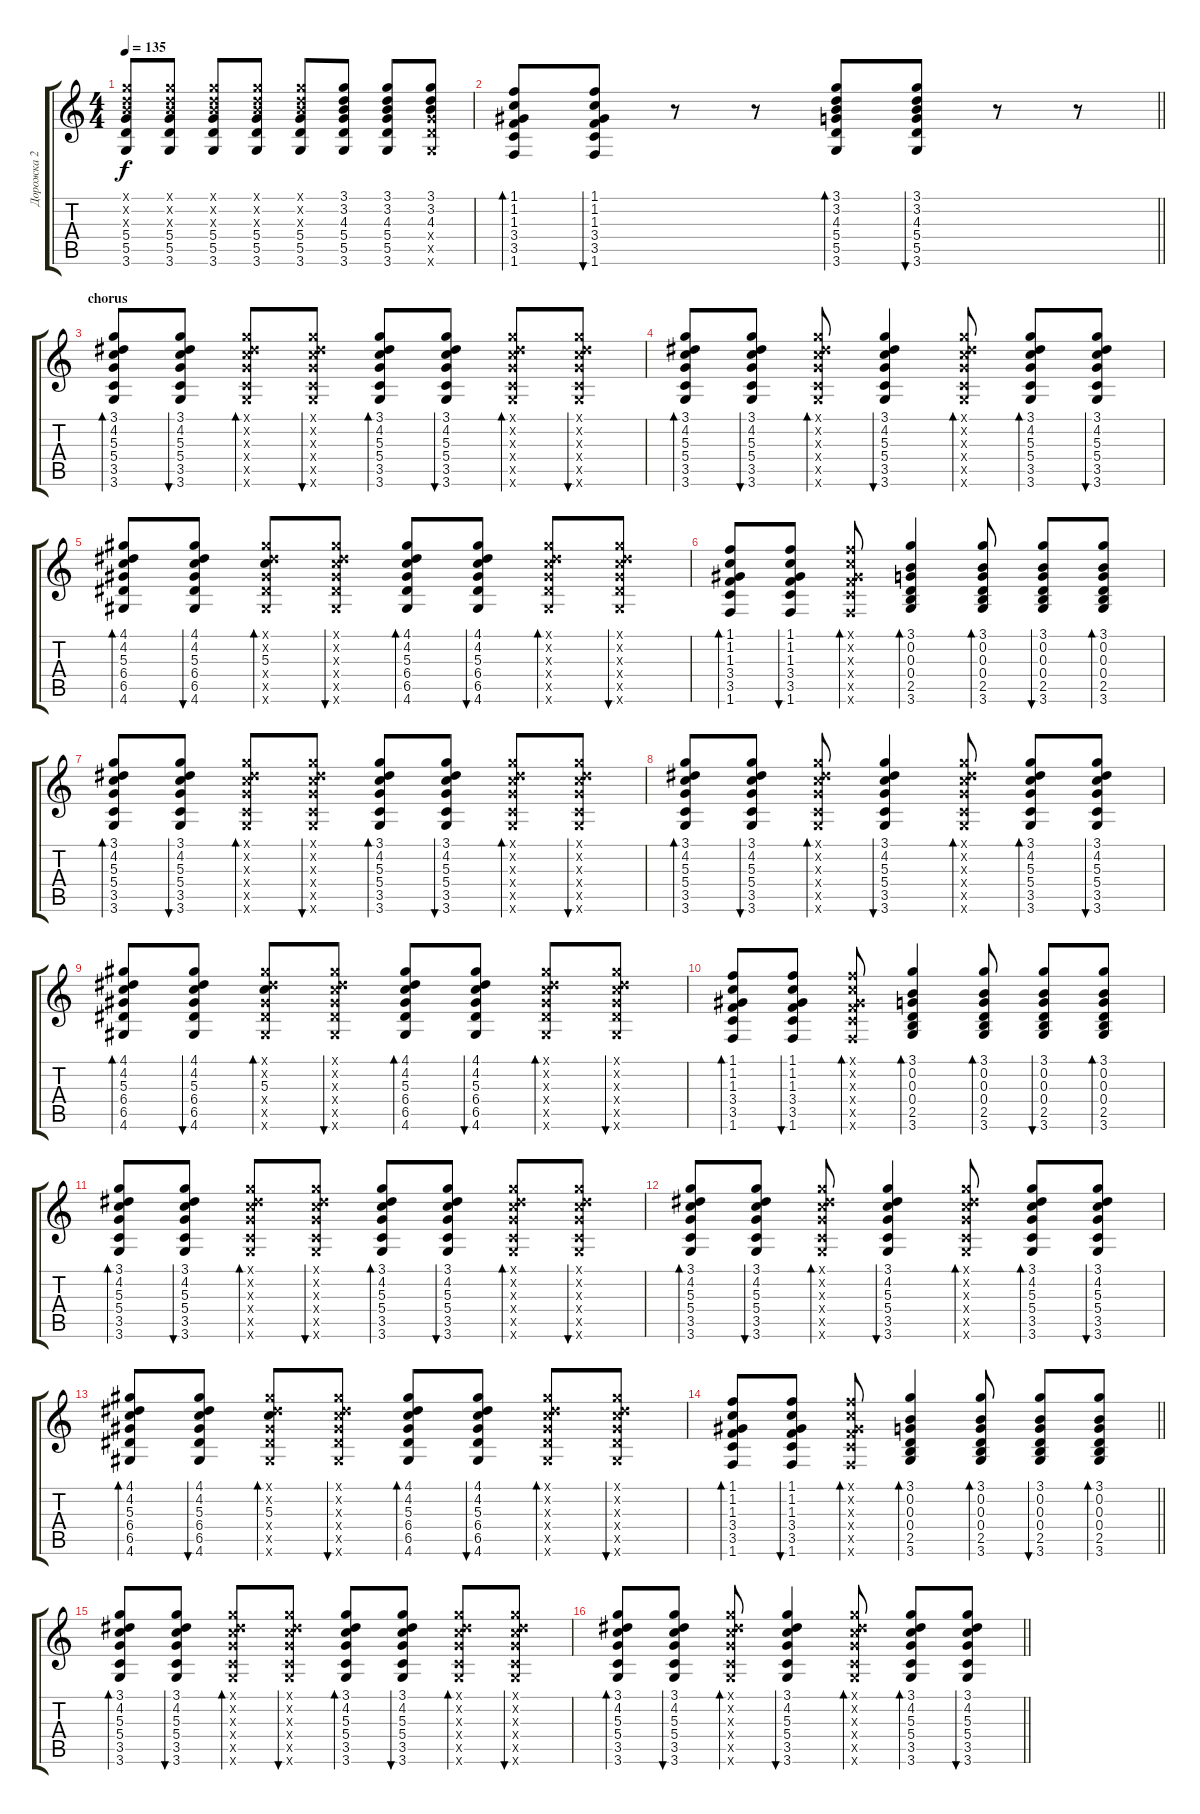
\track ("Дорожка 2" "Дорожка 2") {instrument acousticguitarsteel}
\staff {score tabs}
\tuning (E4 B3 G3 D3 A2 E2) {hide}
\ts (4 4)
\tempo 135
\clef g2
\ks c
(3.1{x} 3.2{x} 4.3{x} 5.4 5.5 3.6).8{dy f} (3.1{x} 3.2{x} 4.3{x} 5.4 5.5 3.6).8 (3.1{x} 3.2{x} 4.3{x} 5.4 5.5 3.6).8 (3.1{x} 3.2{x} 4.3{x} 5.4 5.5 3.6).8 (3.1{x} 3.2{x} 4.3{x} 5.4 5.5 3.6).8 (3.1 3.2 4.3 5.4 5.5 3.6).8 (3.1 3.2 4.3 5.4 5.5 3.6).8 (3.1 3.2 4.3 5.4{x} 5.5{x} 3.6{x}).8 |
\barLineRight lightlight
(1.1 1.2 1.3 3.4 3.5 1.6).8{bd 60} (1.1 1.2 1.3 3.4 3.5 1.6).8{bu 60} r.8 r.8 (3.1 3.2 4.3 5.4 5.5 3.6).8{bd 60} (3.1 3.2 4.3 5.4 5.5 3.6).8{bu 60} r.8 r.8 |
\section ("" "chorus")
(3.1 4.2 5.3 5.4 3.5 3.6).8{bd 60} (3.1 4.2 5.3 5.4 3.5 3.6).8{bu 60} (3.1{x} 4.2{x} 5.3{x} 5.4{x} 3.5{x} 3.6{x}).8{bd 60} (3.1{x} 4.2{x} 5.3{x} 5.4{x} 3.5{x} 3.6{x}).8{bu 60} (3.1 4.2 5.3 5.4 3.5 3.6).8{bd 60} (3.1 4.2 5.3 5.4 3.5 3.6).8{bu 60} (3.1{x} 4.2{x} 5.3{x} 5.4{x} 3.5{x} 3.6{x}).8{bd 60} (3.1{x} 4.2{x} 5.3{x} 5.4{x} 3.5{x} 3.6{x}).8{bu 60} |
(3.1 4.2 5.3 5.4 3.5 3.6).8{bd 60} (3.1 4.2 5.3 5.4 3.5 3.6).8{bu 60} (3.1{x} 4.2{x} 5.3{x} 5.4{x} 3.5{x} 3.6{x}).8{bd 60} (3.1 4.2 5.3 5.4 3.5 3.6).4{bu 60} (3.1{x} 4.2{x} 5.3{x} 5.4{x} 3.5{x} 3.6{x}).8{bd 60} (3.1 4.2 5.3 5.4 3.5 3.6).8{bd 60} (3.1 4.2 5.3 5.4 3.5 3.6).8{bu 60} |
(4.1 4.2 5.3 6.4 6.5 4.6).8{bd 60} (4.1 4.2 5.3 6.4 6.5 4.6).8{bu 60} (4.1{x} 4.2{x} 5.3 6.4{x} 6.5{x} 4.6{x}).8{bd 60} (4.1{x} 4.2{x} 5.3{x} 6.4{x} 6.5{x} 4.6{x}).8{bu 60} (4.1 4.2 5.3 6.4 6.5 4.6).8{bd 60} (4.1 4.2 5.3 6.4 6.5 4.6).8{bu 60} (4.1{x} 4.2{x} 5.3{x} 6.4{x} 6.5{x} 4.6{x}).8{bd 60} (4.1{x} 4.2{x} 5.3{x} 6.4{x} 6.5{x} 4.6{x}).8{bu 60} |
(1.1 1.2 1.3 3.4 3.5 1.6).8{bd 60} (1.1 1.2 1.3 3.4 3.5 1.6).8{bu 60} (1.1{x} 1.2{x} 1.3{x} 3.4{x} 3.5{x} 1.6{x}).8{bd 60} (3.1 0.2 0.3 0.4 2.5 3.6).4{bd 60} (3.1 0.2 0.3 0.4 2.5 3.6).8{bd 60} (3.1 0.2 0.3 0.4 2.5 3.6).8{bu 60} (3.1 0.2 0.3 0.4 2.5 3.6).8{bd 60} |
(3.1 4.2 5.3 5.4 3.5 3.6).8{bd 60} (3.1 4.2 5.3 5.4 3.5 3.6).8{bu 60} (3.1{x} 4.2{x} 5.3{x} 5.4{x} 3.5{x} 3.6{x}).8{bd 60} (3.1{x} 4.2{x} 5.3{x} 5.4{x} 3.5{x} 3.6{x}).8{bu 60} (3.1 4.2 5.3 5.4 3.5 3.6).8{bd 60} (3.1 4.2 5.3 5.4 3.5 3.6).8{bu 60} (3.1{x} 4.2{x} 5.3{x} 5.4{x} 3.5{x} 3.6{x}).8{bd 60} (3.1{x} 4.2{x} 5.3{x} 5.4{x} 3.5{x} 3.6{x}).8{bu 60} |
(3.1 4.2 5.3 5.4 3.5 3.6).8{bd 60} (3.1 4.2 5.3 5.4 3.5 3.6).8{bu 60} (3.1{x} 4.2{x} 5.3{x} 5.4{x} 3.5{x} 3.6{x}).8{bd 60} (3.1 4.2 5.3 5.4 3.5 3.6).4{bu 60} (3.1{x} 4.2{x} 5.3{x} 5.4{x} 3.5{x} 3.6{x}).8{bd 60} (3.1 4.2 5.3 5.4 3.5 3.6).8{bd 60} (3.1 4.2 5.3 5.4 3.5 3.6).8{bu 60} |
(4.1 4.2 5.3 6.4 6.5 4.6).8{bd 60} (4.1 4.2 5.3 6.4 6.5 4.6).8{bu 60} (4.1{x} 4.2{x} 5.3 6.4{x} 6.5{x} 4.6{x}).8{bd 60} (4.1{x} 4.2{x} 5.3{x} 6.4{x} 6.5{x} 4.6{x}).8{bu 60} (4.1 4.2 5.3 6.4 6.5 4.6).8{bd 60} (4.1 4.2 5.3 6.4 6.5 4.6).8{bu 60} (4.1{x} 4.2{x} 5.3{x} 6.4{x} 6.5{x} 4.6{x}).8{bd 60} (4.1{x} 4.2{x} 5.3{x} 6.4{x} 6.5{x} 4.6{x}).8{bu 60} |
(1.1 1.2 1.3 3.4 3.5 1.6).8{bd 60} (1.1 1.2 1.3 3.4 3.5 1.6).8{bu 60} (1.1{x} 1.2{x} 1.3{x} 3.4{x} 3.5{x} 1.6{x}).8{bd 60} (3.1 0.2 0.3 0.4 2.5 3.6).4{bd 60} (3.1 0.2 0.3 0.4 2.5 3.6).8{bd 60} (3.1 0.2 0.3 0.4 2.5 3.6).8{bu 60} (3.1 0.2 0.3 0.4 2.5 3.6).8{bd 60} |
(3.1 4.2 5.3 5.4 3.5 3.6).8{bd 60} (3.1 4.2 5.3 5.4 3.5 3.6).8{bu 60} (3.1{x} 4.2{x} 5.3{x} 5.4{x} 3.5{x} 3.6{x}).8{bd 60} (3.1{x} 4.2{x} 5.3{x} 5.4{x} 3.5{x} 3.6{x}).8{bu 60} (3.1 4.2 5.3 5.4 3.5 3.6).8{bd 60} (3.1 4.2 5.3 5.4 3.5 3.6).8{bu 60} (3.1{x} 4.2{x} 5.3{x} 5.4{x} 3.5{x} 3.6{x}).8{bd 60} (3.1{x} 4.2{x} 5.3{x} 5.4{x} 3.5{x} 3.6{x}).8{bu 60} |
(3.1 4.2 5.3 5.4 3.5 3.6).8{bd 60} (3.1 4.2 5.3 5.4 3.5 3.6).8{bu 60} (3.1{x} 4.2{x} 5.3{x} 5.4{x} 3.5{x} 3.6{x}).8{bd 60} (3.1 4.2 5.3 5.4 3.5 3.6).4{bu 60} (3.1{x} 4.2{x} 5.3{x} 5.4{x} 3.5{x} 3.6{x}).8{bd 60} (3.1 4.2 5.3 5.4 3.5 3.6).8{bd 60} (3.1 4.2 5.3 5.4 3.5 3.6).8{bu 60} |
(4.1 4.2 5.3 6.4 6.5 4.6).8{bd 60} (4.1 4.2 5.3 6.4 6.5 4.6).8{bu 60} (4.1{x} 4.2{x} 5.3 6.4{x} 6.5{x} 4.6{x}).8{bd 60} (4.1{x} 4.2{x} 5.3{x} 6.4{x} 6.5{x} 4.6{x}).8{bu 60} (4.1 4.2 5.3 6.4 6.5 4.6).8{bd 60} (4.1 4.2 5.3 6.4 6.5 4.6).8{bu 60} (4.1{x} 4.2{x} 5.3{x} 6.4{x} 6.5{x} 4.6{x}).8{bd 60} (4.1{x} 4.2{x} 5.3{x} 6.4{x} 6.5{x} 4.6{x}).8{bu 60} |
\barLineRight lightlight
(1.1 1.2 1.3 3.4 3.5 1.6).8{bd 60} (1.1 1.2 1.3 3.4 3.5 1.6).8{bu 60} (1.1{x} 1.2{x} 1.3{x} 3.4{x} 3.5{x} 1.6{x}).8{bd 60} (3.1 0.2 0.3 0.4 2.5 3.6).4{bd 60} (3.1 0.2 0.3 0.4 2.5 3.6).8{bd 60} (3.1 0.2 0.3 0.4 2.5 3.6).8{bu 60} (3.1 0.2 0.3 0.4 2.5 3.6).8{bd 60} |
(3.1 4.2 5.3 5.4 3.5 3.6).8{bd 60} (3.1 4.2 5.3 5.4 3.5 3.6).8{bu 60} (3.1{x} 4.2{x} 5.3{x} 5.4{x} 3.5{x} 3.6{x}).8{bd 60} (3.1{x} 4.2{x} 5.3{x} 5.4{x} 3.5{x} 3.6{x}).8{bu 60} (3.1 4.2 5.3 5.4 3.5 3.6).8{bd 60} (3.1 4.2 5.3 5.4 3.5 3.6).8{bu 60} (3.1{x} 4.2{x} 5.3{x} 5.4{x} 3.5{x} 3.6{x}).8{bd 60} (3.1{x} 4.2{x} 5.3{x} 5.4{x} 3.5{x} 3.6{x}).8{bu 60} |
\barLineRight lightlight
(3.1 4.2 5.3 5.4 3.5 3.6).8{bd 60} (3.1 4.2 5.3 5.4 3.5 3.6).8{bu 60} (3.1{x} 4.2{x} 5.3{x} 5.4{x} 3.5{x} 3.6{x}).8{bd 60} (3.1 4.2 5.3 5.4 3.5 3.6).4{bu 60} (3.1{x} 4.2{x} 5.3{x} 5.4{x} 3.5{x} 3.6{x}).8{bd 60} (3.1 4.2 5.3 5.4 3.5 3.6).8{bd 60} (3.1 4.2 5.3 5.4 3.5 3.6).8{bu 60}
